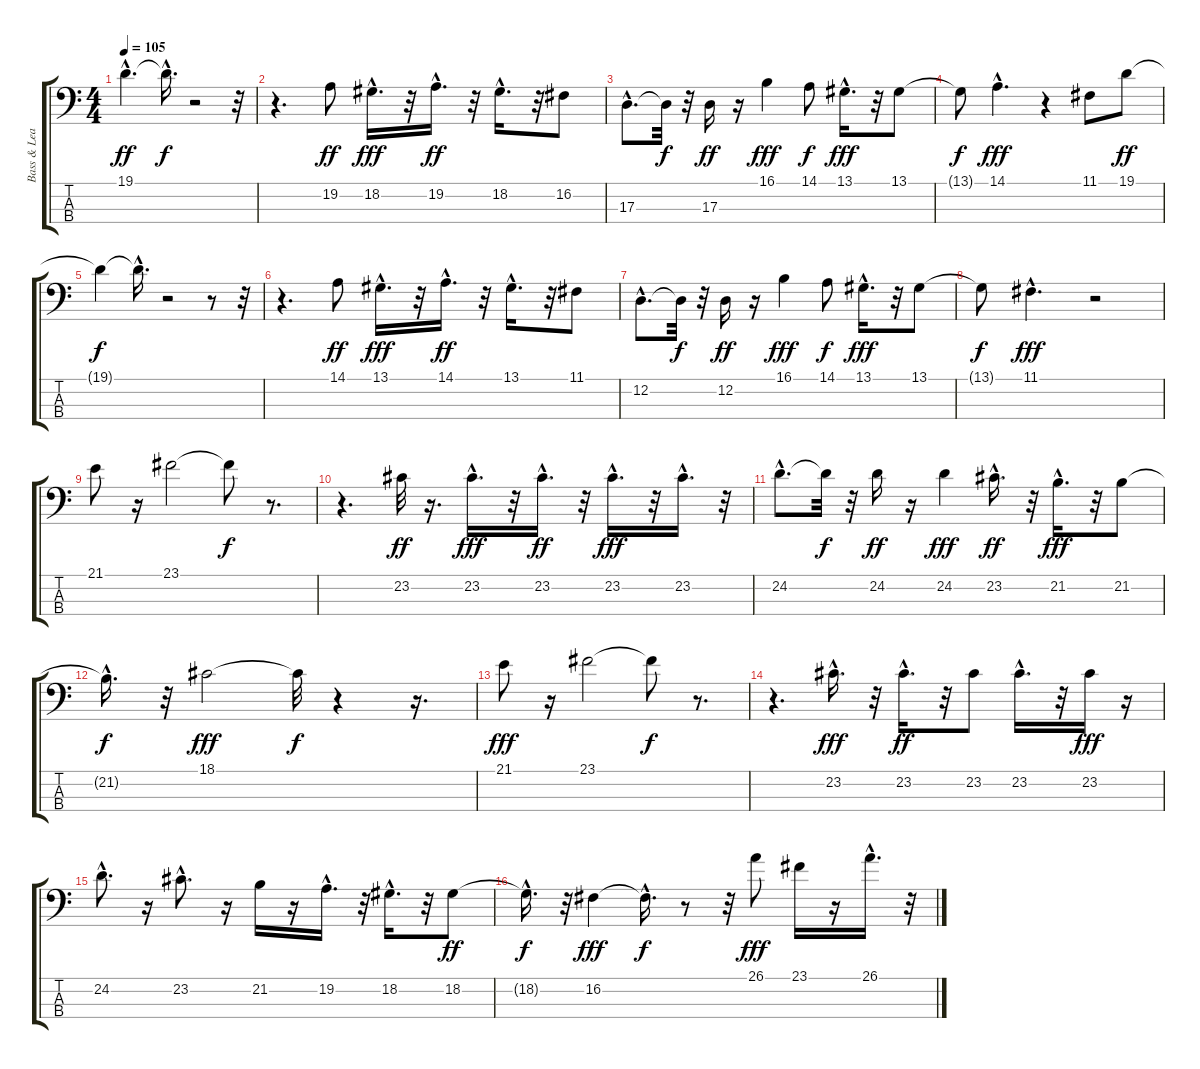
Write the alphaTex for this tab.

\track ("Bass & Lead - Melody" "Bass & Lea") {instrument lead8bassandlead}
\staff {score tabs}
\tuning (G2 D2 A1 E1) {hide}
\ts (4 4)
\tempo 105
\clef f4
\ks c
19.1{hac}.4{d dy ff} 19.1{hac t}.16{d dy f} r.2 r.32 |
r.4{d} 19.2.8{dy ff} 18.2{hac}.16{d dy fff} r.32 19.2{hac}.16{d dy ff} r.32 18.2{hac}.16{d} r.32 16.2.8 |
17.3{hac}.8{d} 17.3{t}.32{dy f} r.32 17.3.16{dy ff} r.16 16.1.4{dy fff} 14.1.8{dy f} 13.1{hac}.16{d dy fff} r.32 13.1.8 |
13.1{t}.8{dy f} 14.1{hac}.4{d dy fff} r.4 11.1.8 19.1.8{dy ff} |
19.1{t}.4{dy f} 19.1{hac t}.16{d} r.2 r.8 r.32 |
r.4{d} 14.1.8{dy ff} 13.1{hac}.16{d dy fff} r.32 14.1{hac}.16{d dy ff} r.32 13.1{hac}.16{d} r.32 11.1.8 |
12.2{hac}.8{d} 12.2{t}.32{dy f} r.32 12.2.16{dy ff} r.16 16.1.4{dy fff} 14.1.8{dy f} 13.1{hac}.16{d dy fff} r.32 13.1.8 |
13.1{t}.8{dy f} 11.1{hac}.4{d dy fff} r.2 |
21.1.8 r.16 23.1.2 23.1{t}.8{dy f} r.8{d} |
r.4{d} 23.2.32{dy ff} r.16{d} 23.2{hac}.16{d dy fff} r.32 23.2{hac}.16{d dy ff} r.32 23.2{hac}.16{d dy fff} r.32 23.2{hac}.16{d} r.32 |
24.2{hac}.8{d} 24.2{t}.32{dy f} r.32 24.2.16{dy ff} r.16 24.2.4{dy fff} 23.2{hac}.16{d dy ff} r.32 21.2{hac}.16{d dy fff} r.32 21.2.8 |
21.2{hac t}.16{d dy f} r.32 18.1.2{dy fff} 18.1{t}.32{dy f} r.4 r.16{d} |
21.1.8{dy fff} r.16 23.1.2 23.1{t}.8{dy f} r.8{d} |
r.4{d} 23.2{hac}.16{d dy fff} r.32 23.2{hac}.16{d dy ff} r.32 23.2.8 23.2{hac}.16{d} r.32 23.2.16{dy fff} r.16 |
24.2{hac}.8{d} r.16 23.2{hac}.8{d} r.16 21.2.16 r.16 19.2{hac}.16{d} r.32 18.2{hac}.16{d} r.32 18.2.8{dy ff} |
18.2{hac t}.16{d dy f} r.32 16.2.4{dy fff} 16.2{hac t}.16{d dy f} r.8 r.32 26.1.8{dy fff} 23.1.16 r.16 26.1{hac}.16{d} r.32
